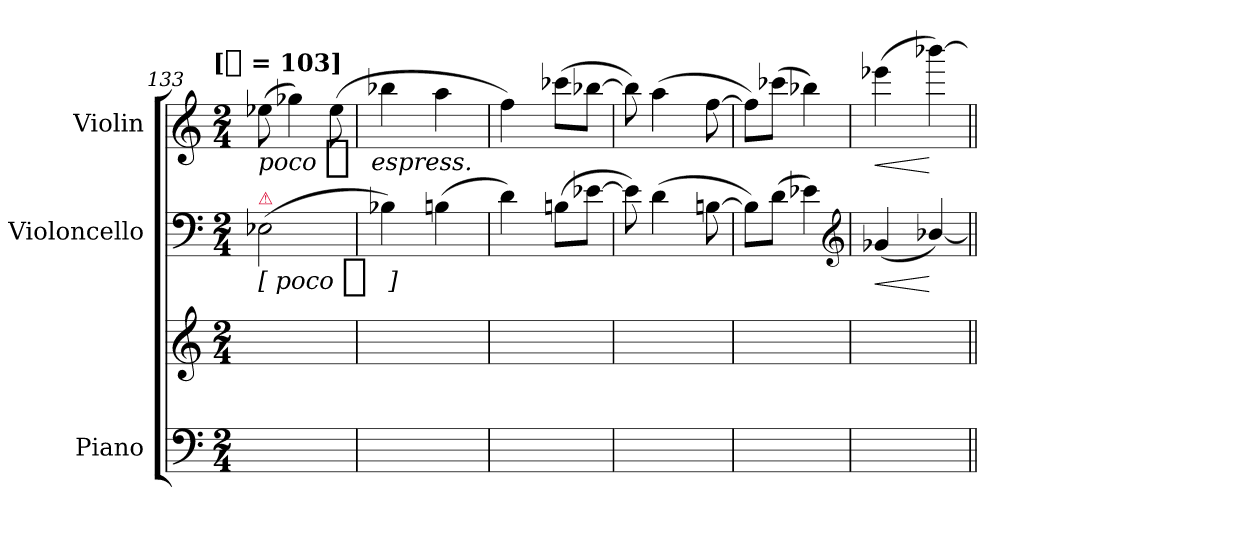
**kern	**kern	**kern	**dynam	**kern	**dynam
*part3	*part3	*part2	*part2	*part1	*part1
*staff4	*staff3	*staff2	*staff2	*staff1	*staff1
*I"Piano	*	*I"Violoncello	*	*I"Violin	*
*I'Pno.	*	*I'Vc.	*	*I'Vln.	*
*clefF4	*clefG2	*clefF4	*	*clefG2	*
*k[]	*k[]	*k[]	*	*k[]	*
*C:	*C:	*C:	*	*C:	*
!!LO:TX:omd:t=[[quarter] = 103]
*M2/4	*M2/4	*M2/4	*	*M2/4	*
*MM103	*MM103	*MM103	*	*MM103	*
=133	=133	=133	=133	=133	=133
!	!	!LO:TX:a:color=crimson:t=⚠	!	!	!
!	!	!	!LO:DY:t=[ poco %s ]	!	!LO:DY:t=poco %s espress.
2ryy	2ryy	(2E-X	f	(8ee-X:	f
.	.	.	.	4gg-X)	.
.	.	.	.	(8ee-	.
=134	=134	=134	=134	=134	=134
2ryy	8ryy	4B-X)	.	4bb-X	.
.	8ryy	.	.	.	.
.	8ryy	(4Bn	.	4aa	.
.	8ryy	.	.	.	.
=135	=135	=135	=135	=135	=135
2ryy	8ryy	4d)	.	4ff)	.
.	8ryy	.	.	.	.
.	8ryy	(8BnL	.	(8ccc-XL	.
.	8ryy	[8e-XJ	.	[8bb-XJ	.
=136	=136	=136	=136	=136	=136
2ryy	8ryy	8e-])	.	8bb-])	.
.	8ryy	(4d	.	(4aa	.
.	8ryy	.	.	.	.
.	8ryy	[8Bn	.	[8ff	.
=137	=137	=137	=137	=137	=137
2ryy	8ryy	8BL])	.	8ffL])	.
.	8ryy	(8dJ	.	(8ccc-XJ	.
.	4ryy	4e-X)	.	4bb-X)	.
*	*	*clefG2	*	*	*
=138	=138	=138	=138	=138	=138
!	!	!	!LO:HP:b	!	!LO:HP:b
2ryy	8ryy	(4g-X	<	(4eee-X	<
.	4.ryy	.	.	.	.
.	.	[4b-X/)	[	[4bbb-X)	[
=||	=||	=||	=||	=||	=||
*-	*-	*-	*-	*-	*-
